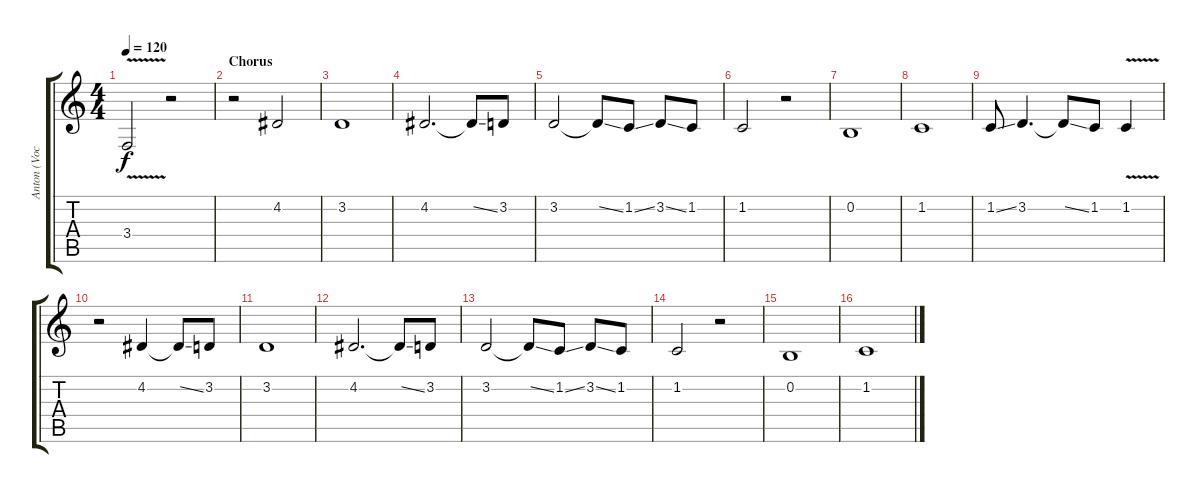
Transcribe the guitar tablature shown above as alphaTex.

\track ("Anton (Vocals)" "Anton (Voc") {instrument acousticgrandpiano}
\staff {score tabs}
\tuning (E4 B3 G3 D3 A2 E2) {hide}
\ts (4 4)
\tempo 120
\clef g2
\ks c
3.4{v}.2{dy f} r.2 |
\section ("" "Chorus")
r.2 4.2.2 |
3.2.1 |
4.2.2{d} 4.2{ss t}.8 3.2.8 |
3.2.2 3.2{ss t}.8 1.2{ss}.8 3.2{ss}.8 1.2.8 |
1.2.2 r.2 |
0.2.1 |
1.2.1 |
1.2{ss}.8 3.2.4{d} 3.2{ss t}.8 1.2.8 1.2{v}.4 |
r.2 4.2.4 4.2{ss t}.8 3.2.8 |
3.2.1 |
4.2.2{d} 4.2{ss t}.8 3.2.8 |
3.2.2 3.2{ss t}.8 1.2{ss}.8 3.2{ss}.8 1.2.8 |
1.2.2 r.2 |
0.2.1 |
1.2.1
